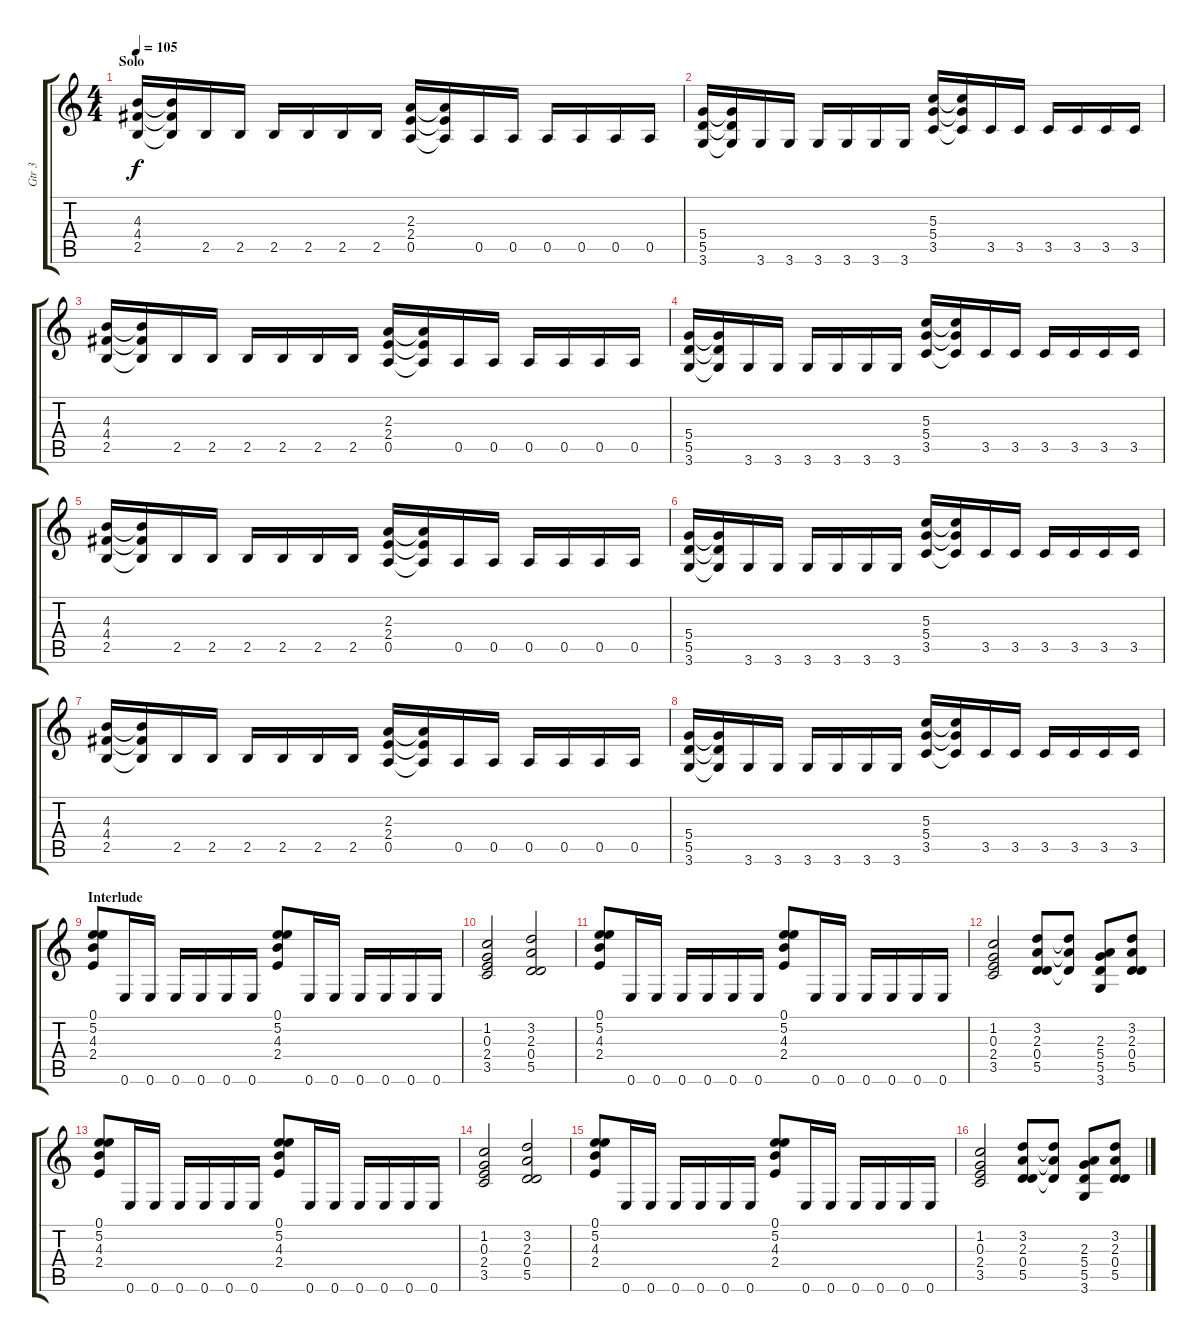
\track ("Gtr 3" "Gtr 3") {instrument distortionguitar}
\staff {score tabs}
\tuning (E4 B3 G3 D3 A2 E2) {hide}
\ts (4 4)
\section ("" "Solo")
\tempo 105
\clef g2
\ks c
(4.3 4.4 2.5).16{dy f} (4.3{t} 4.4{t} 2.5{t}).16 2.5.16 2.5.16 2.5.16 2.5.16 2.5.16 2.5.16 (2.3 2.4 0.5).16 (2.3{t} 2.4{t} 0.5{t}).16 0.5.16 0.5.16 0.5.16 0.5.16 0.5.16 0.5.16 |
(5.4 5.5 3.6).16 (5.4{t} 5.5{t} 3.6{t}).16 3.6.16 3.6.16 3.6.16 3.6.16 3.6.16 3.6.16 (5.3 5.4 3.5).16 (5.3{t} 5.4{t} 3.5{t}).16 3.5.16 3.5.16 3.5.16 3.5.16 3.5.16 3.5.16 |
(4.3 4.4 2.5).16 (4.3{t} 4.4{t} 2.5{t}).16 2.5.16 2.5.16 2.5.16 2.5.16 2.5.16 2.5.16 (2.3 2.4 0.5).16 (2.3{t} 2.4{t} 0.5{t}).16 0.5.16 0.5.16 0.5.16 0.5.16 0.5.16 0.5.16 |
(5.4 5.5 3.6).16 (5.4{t} 5.5{t} 3.6{t}).16 3.6.16 3.6.16 3.6.16 3.6.16 3.6.16 3.6.16 (5.3 5.4 3.5).16 (5.3{t} 5.4{t} 3.5{t}).16 3.5.16 3.5.16 3.5.16 3.5.16 3.5.16 3.5.16 |
(4.3 4.4 2.5).16 (4.3{t} 4.4{t} 2.5{t}).16 2.5.16 2.5.16 2.5.16 2.5.16 2.5.16 2.5.16 (2.3 2.4 0.5).16 (2.3{t} 2.4{t} 0.5{t}).16 0.5.16 0.5.16 0.5.16 0.5.16 0.5.16 0.5.16 |
(5.4 5.5 3.6).16 (5.4{t} 5.5{t} 3.6{t}).16 3.6.16 3.6.16 3.6.16 3.6.16 3.6.16 3.6.16 (5.3 5.4 3.5).16 (5.3{t} 5.4{t} 3.5{t}).16 3.5.16 3.5.16 3.5.16 3.5.16 3.5.16 3.5.16 |
(4.3 4.4 2.5).16 (4.3{t} 4.4{t} 2.5{t}).16 2.5.16 2.5.16 2.5.16 2.5.16 2.5.16 2.5.16 (2.3 2.4 0.5).16 (2.3{t} 2.4{t} 0.5{t}).16 0.5.16 0.5.16 0.5.16 0.5.16 0.5.16 0.5.16 |
(5.4 5.5 3.6).16 (5.4{t} 5.5{t} 3.6{t}).16 3.6.16 3.6.16 3.6.16 3.6.16 3.6.16 3.6.16 (5.3 5.4 3.5).16 (5.3{t} 5.4{t} 3.5{t}).16 3.5.16 3.5.16 3.5.16 3.5.16 3.5.16 3.5.16 |
\section ("" "Interlude")
(0.1 5.2 4.3 2.4).8 0.6.16 0.6.16 0.6.16 0.6.16 0.6.16 0.6.16 (0.1 5.2 4.3 2.4).8 0.6.16 0.6.16 0.6.16 0.6.16 0.6.16 0.6.16 |
(1.2 0.3 2.4 3.5).2 (3.2 2.3 0.4 5.5).2 |
(0.1 5.2 4.3 2.4).8 0.6.16 0.6.16 0.6.16 0.6.16 0.6.16 0.6.16 (0.1 5.2 4.3 2.4).8 0.6.16 0.6.16 0.6.16 0.6.16 0.6.16 0.6.16 |
(1.2 0.3 2.4 3.5).2 (3.2 2.3 0.4 5.5).8 (3.2{t} 2.3{t} 0.4{t}).8 (2.3 5.4 5.5 3.6).8 (3.2 2.3 0.4 5.5).8 |
(0.1 5.2 4.3 2.4).8 0.6.16 0.6.16 0.6.16 0.6.16 0.6.16 0.6.16 (0.1 5.2 4.3 2.4).8 0.6.16 0.6.16 0.6.16 0.6.16 0.6.16 0.6.16 |
(1.2 0.3 2.4 3.5).2 (3.2 2.3 0.4 5.5).2 |
(0.1 5.2 4.3 2.4).8 0.6.16 0.6.16 0.6.16 0.6.16 0.6.16 0.6.16 (0.1 5.2 4.3 2.4).8 0.6.16 0.6.16 0.6.16 0.6.16 0.6.16 0.6.16 |
(1.2 0.3 2.4 3.5).2 (3.2 2.3 0.4 5.5).8 (3.2{t} 2.3{t} 0.4{t}).8 (2.3 5.4 5.5 3.6).8 (3.2 2.3 0.4 5.5).8
